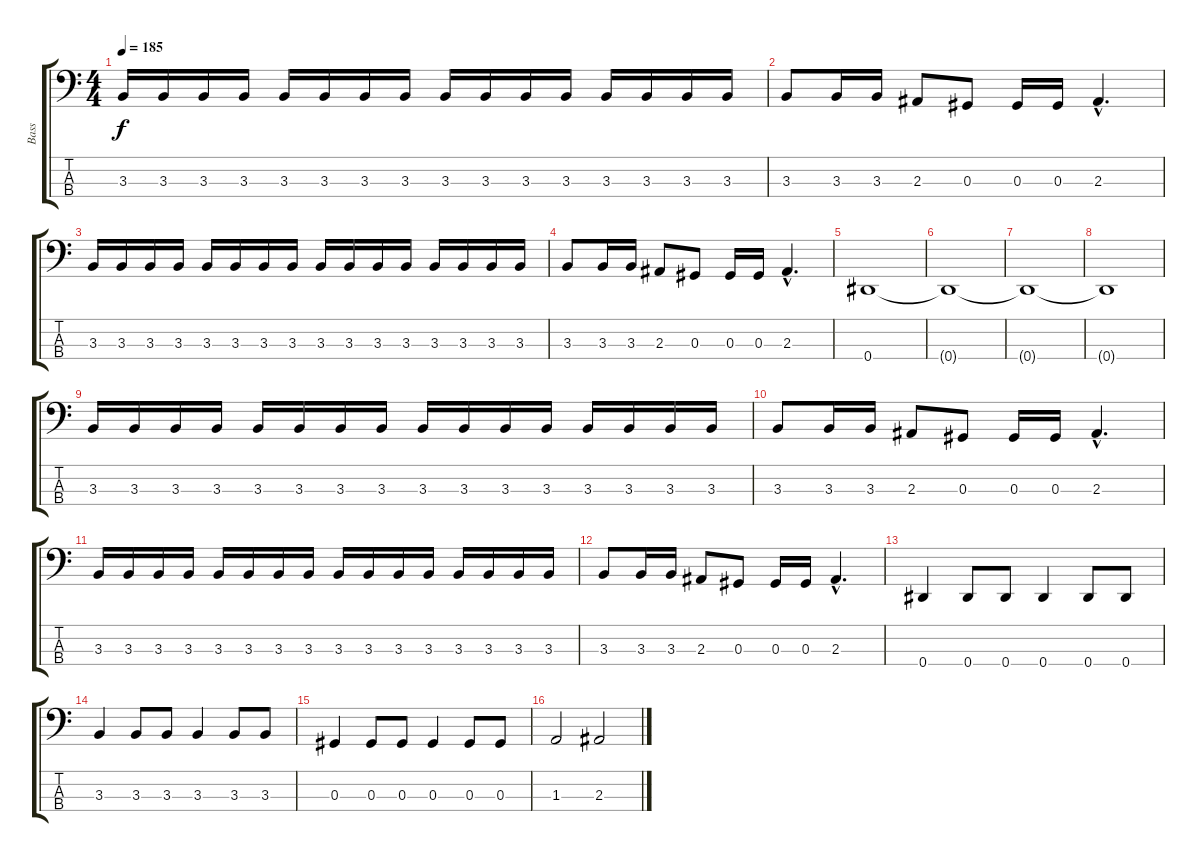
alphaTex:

\track ("Bass" "Bass") {instrument electricbasspick}
\staff {score tabs}
\tuning (Gb2 Db2 Ab1 Eb1) {hide}
\ts (4 4)
\tempo 185
\clef f4
\ks c
3.3.16{dy f} 3.3.16 3.3.16 3.3.16 3.3.16 3.3.16 3.3.16 3.3.16 3.3.16 3.3.16 3.3.16 3.3.16 3.3.16 3.3.16 3.3.16 3.3.16 |
3.3.8 3.3.16 3.3.16 2.3.8 0.3.8 0.3.16 0.3.16 2.3{hac}.4{d} |
3.3.16 3.3.16 3.3.16 3.3.16 3.3.16 3.3.16 3.3.16 3.3.16 3.3.16 3.3.16 3.3.16 3.3.16 3.3.16 3.3.16 3.3.16 3.3.16 |
3.3.8 3.3.16 3.3.16 2.3.8 0.3.8 0.3.16 0.3.16 2.3{hac}.4{d} |
0.4.1 |
0.4{t}.1 |
0.4{t}.1 |
0.4{t}.1 |
3.3.16 3.3.16 3.3.16 3.3.16 3.3.16 3.3.16 3.3.16 3.3.16 3.3.16 3.3.16 3.3.16 3.3.16 3.3.16 3.3.16 3.3.16 3.3.16 |
3.3.8 3.3.16 3.3.16 2.3.8 0.3.8 0.3.16 0.3.16 2.3{hac}.4{d} |
3.3.16 3.3.16 3.3.16 3.3.16 3.3.16 3.3.16 3.3.16 3.3.16 3.3.16 3.3.16 3.3.16 3.3.16 3.3.16 3.3.16 3.3.16 3.3.16 |
3.3.8 3.3.16 3.3.16 2.3.8 0.3.8 0.3.16 0.3.16 2.3{hac}.4{d} |
0.4.4 0.4.8 0.4.8 0.4.4 0.4.8 0.4.8 |
3.3.4 3.3.8 3.3.8 3.3.4 3.3.8 3.3.8 |
0.3.4 0.3.8 0.3.8 0.3.4 0.3.8 0.3.8 |
1.3.2 2.3.2
